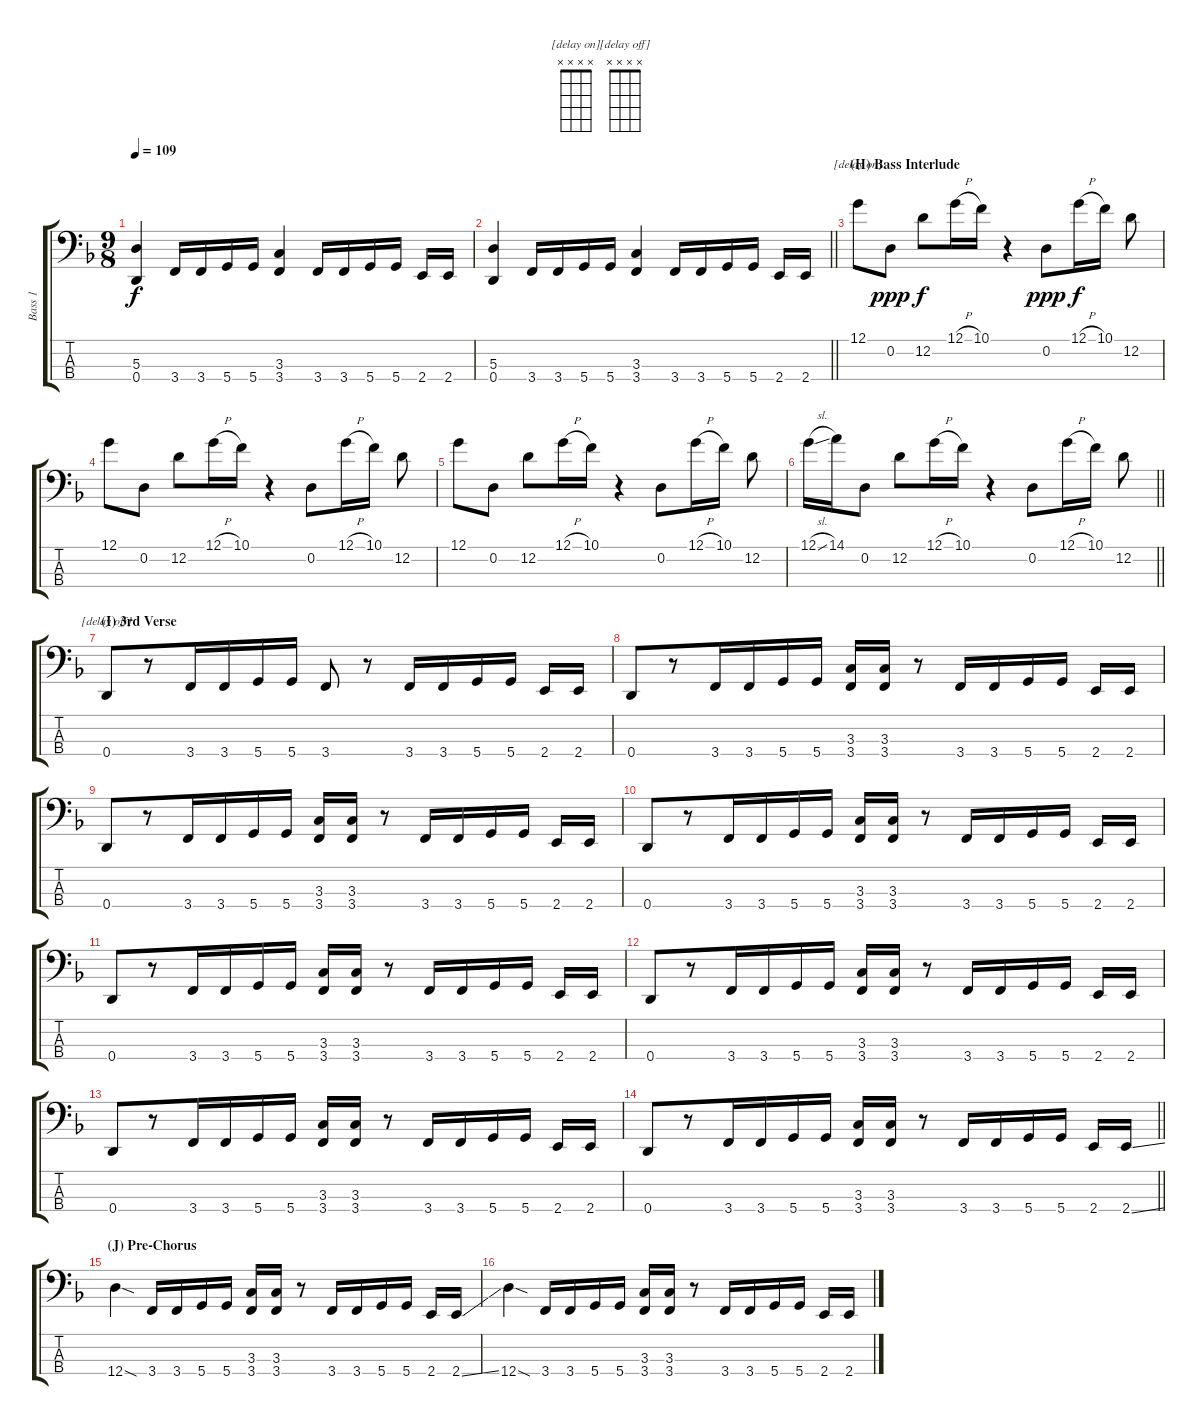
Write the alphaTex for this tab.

\track ("Bass 1" "Bass 1") {instrument electricbasspick}
\staff {score tabs}
\tuning (G2 D2 A1 D1) {hide}
\chord ("[delay on]" x x x x)
\chord ("[delay off]" x x x x)
\ts (9 8)
\tempo 109
\clef f4
\ks dminor
(5.3 0.4).4{dy f} 3.4.16 3.4.16{beam merge} 5.4.16 5.4.16 (3.3 3.4).4 3.4.16 3.4.16 5.4.16 5.4.16{beam split} 2.4.16 2.4.16 |
\barLineRight lightlight
(5.3 0.4).4 3.4.16 3.4.16{beam merge} 5.4.16 5.4.16 (3.3 3.4).4 3.4.16 3.4.16 5.4.16 5.4.16{beam split} 2.4.16 2.4.16 |
\section ("" "(H) Bass Interlude")
12.1.8{ch "[delay on]"} 0.2.8{dy ppp beam split} 12.2.8{dy f beam merge} 12.1{h}.16 10.1.16 r.4 0.2.8{dy ppp} 12.1{h}.16{dy f beam merge} 10.1.16{beam split} 12.2.8 |
12.1.8 0.2.8{beam split} 12.2.8{beam merge} 12.1{h}.16 10.1.16 r.4 0.2.8 12.1{h}.16{beam merge} 10.1.16{beam split} 12.2.8 |
12.1.8 0.2.8{beam split} 12.2.8{beam merge} 12.1{h}.16 10.1.16 r.4 0.2.8 12.1{h}.16{beam merge} 10.1.16{beam split} 12.2.8 |
\barLineRight lightlight
12.1{sl}.16 14.1.16 0.2.8{beam split} 12.2.8{beam merge} 12.1{h}.16 10.1.16 r.4 0.2.8 12.1{h}.16{beam merge} 10.1.16{beam split} 12.2.8 |
\section ("" "(I) 3rd Verse")
0.4.8{ch "[delay off]"} r.8 3.4.16 3.4.16{beam merge} 5.4.16 5.4.16{beam split} 3.4.8 r.8 3.4.16 3.4.16 5.4.16 5.4.16{beam split} 2.4.16 2.4.16 |
0.4.8 r.8 3.4.16 3.4.16{beam merge} 5.4.16 5.4.16{beam split} (3.3 3.4).16 (3.3 3.4).16 r.8 3.4.16 3.4.16 5.4.16 5.4.16{beam split} 2.4.16 2.4.16 |
0.4.8 r.8 3.4.16 3.4.16{beam merge} 5.4.16 5.4.16{beam split} (3.3 3.4).16 (3.3 3.4).16 r.8 3.4.16 3.4.16 5.4.16 5.4.16{beam split} 2.4.16 2.4.16 |
0.4.8 r.8 3.4.16 3.4.16{beam merge} 5.4.16 5.4.16{beam split} (3.3 3.4).16 (3.3 3.4).16 r.8 3.4.16 3.4.16 5.4.16 5.4.16{beam split} 2.4.16 2.4.16 |
0.4.8 r.8 3.4.16 3.4.16{beam merge} 5.4.16 5.4.16{beam split} (3.3 3.4).16 (3.3 3.4).16 r.8 3.4.16 3.4.16 5.4.16 5.4.16{beam split} 2.4.16 2.4.16 |
0.4.8 r.8 3.4.16 3.4.16{beam merge} 5.4.16 5.4.16{beam split} (3.3 3.4).16 (3.3 3.4).16 r.8 3.4.16 3.4.16 5.4.16 5.4.16{beam split} 2.4.16 2.4.16 |
0.4.8 r.8 3.4.16 3.4.16{beam merge} 5.4.16 5.4.16{beam split} (3.3 3.4).16 (3.3 3.4).16 r.8 3.4.16 3.4.16 5.4.16 5.4.16{beam split} 2.4.16 2.4.16 |
\barLineRight lightlight
0.4.8 r.8 3.4.16 3.4.16{beam merge} 5.4.16 5.4.16{beam split} (3.3 3.4).16 (3.3 3.4).16 r.8 3.4.16 3.4.16 5.4.16 5.4.16{beam split} 2.4.16 2.4{ss}.16 |
\section ("" "(J) Pre-Chorus")
12.4{sod}.4 3.4.16 3.4.16{beam merge} 5.4.16 5.4.16{beam split} (3.3 3.4).16 (3.3 3.4).16 r.8 3.4.16 3.4.16 5.4.16 5.4.16{beam split} 2.4.16 2.4{ss}.16 |
12.4{sod}.4 3.4.16 3.4.16{beam merge} 5.4.16 5.4.16{beam split} (3.3 3.4).16 (3.3 3.4).16 r.8 3.4.16 3.4.16 5.4.16 5.4.16{beam split} 2.4.16 2.4{ss}.16
